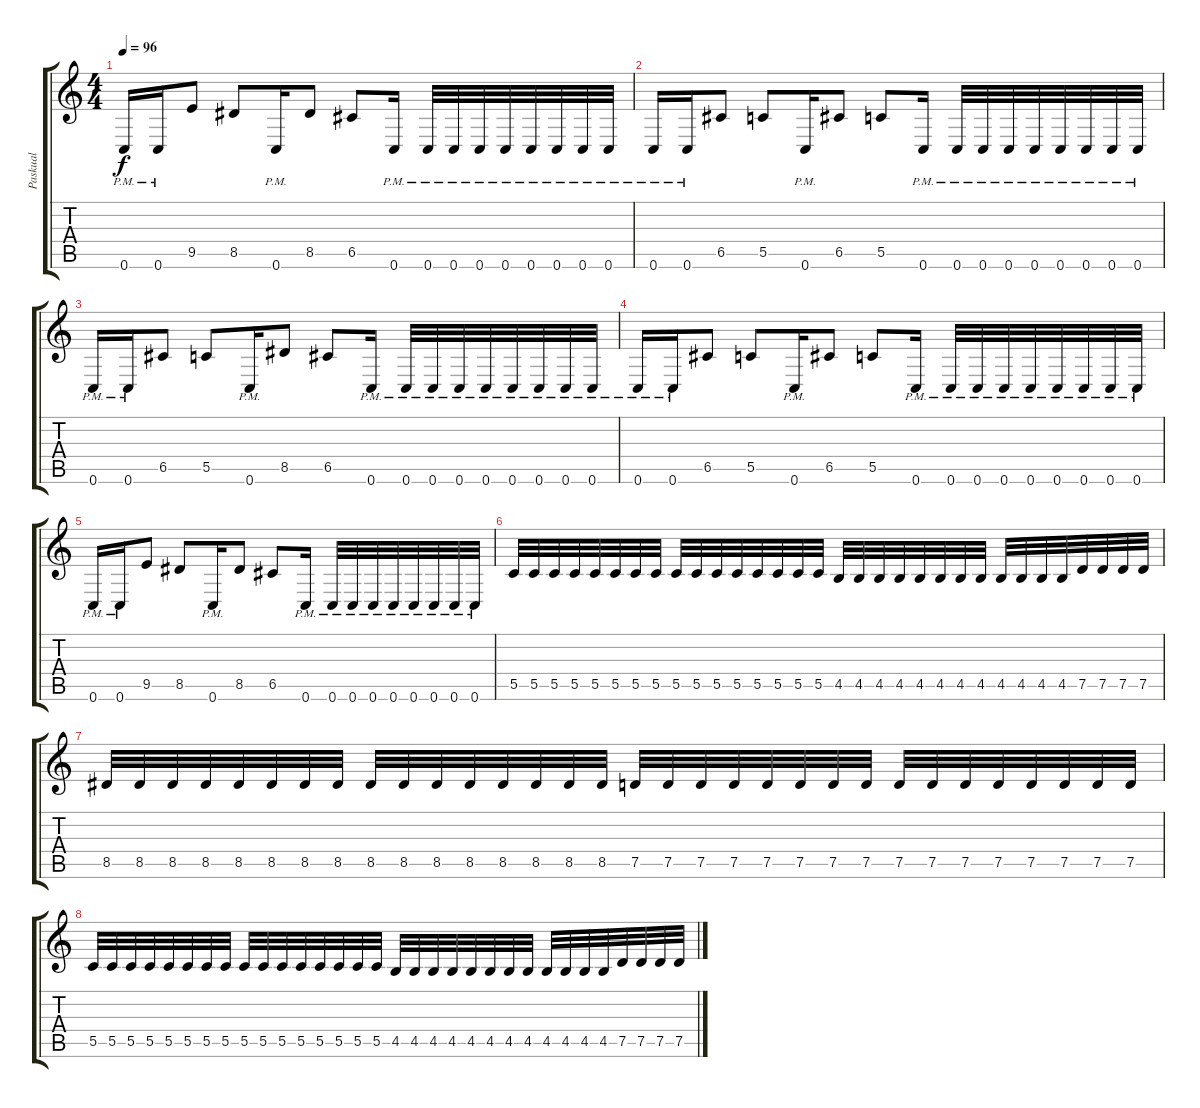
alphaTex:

\track ("Paskual" "Paskual") {instrument distortionguitar}
\staff {score tabs}
\tuning (D4 A3 F3 C3 G2 C2) {hide}
\ts (4 4)
\tempo 96
\clef g2
\ks c
0.6{pm}.16{dy f} 0.6{pm}.16 9.5.8 8.5.8 0.6{pm}.16 8.5.8 6.5.8 0.6{pm}.16 0.6{pm}.32 0.6{pm}.32 0.6{pm}.32 0.6{pm}.32 0.6{pm}.32 0.6{pm}.32 0.6{pm}.32 0.6{pm}.32 |
\section ("" "")
0.6{pm}.16 0.6{pm}.16 6.5.8 5.5.8 0.6{pm}.16 6.5.8 5.5.8 0.6{pm}.16 0.6{pm}.32 0.6{pm}.32 0.6{pm}.32 0.6{pm}.32 0.6{pm}.32 0.6{pm}.32 0.6{pm}.32 0.6{pm}.32 |
0.6{pm}.16 0.6{pm}.16 6.5.8 5.5.8 0.6{pm}.16 8.5.8 6.5.8 0.6{pm}.16 0.6{pm}.32 0.6{pm}.32 0.6{pm}.32 0.6{pm}.32 0.6{pm}.32 0.6{pm}.32 0.6{pm}.32 0.6{pm}.32 |
0.6{pm}.16 0.6{pm}.16 6.5.8 5.5.8 0.6{pm}.16 6.5.8 5.5.8 0.6{pm}.16 0.6{pm}.32 0.6{pm}.32 0.6{pm}.32 0.6{pm}.32 0.6{pm}.32 0.6{pm}.32 0.6{pm}.32 0.6{pm}.32 |
0.6{pm}.16 0.6{pm}.16 9.5.8 8.5.8 0.6{pm}.16 8.5.8 6.5.8 0.6{pm}.16 0.6{pm}.32 0.6{pm}.32 0.6{pm}.32 0.6{pm}.32 0.6{pm}.32 0.6{pm}.32 0.6{pm}.32 0.6{pm}.32 |
\section ("" "")
5.5.32 5.5.32 5.5.32 5.5.32 5.5.32 5.5.32 5.5.32 5.5.32 5.5.32 5.5.32 5.5.32 5.5.32 5.5.32 5.5.32 5.5.32 5.5.32 4.5.32 4.5.32 4.5.32 4.5.32 4.5.32 4.5.32 4.5.32 4.5.32 4.5.32 4.5.32 4.5.32 4.5.32 7.5.32 7.5.32 7.5.32 7.5.32 |
8.5.32 8.5.32 8.5.32 8.5.32 8.5.32 8.5.32 8.5.32 8.5.32 8.5.32 8.5.32 8.5.32 8.5.32 8.5.32 8.5.32 8.5.32 8.5.32 7.5.32 7.5.32 7.5.32 7.5.32 7.5.32 7.5.32 7.5.32 7.5.32 7.5.32 7.5.32 7.5.32 7.5.32 7.5.32 7.5.32 7.5.32 7.5.32 |
5.5.32 5.5.32 5.5.32 5.5.32 5.5.32 5.5.32 5.5.32 5.5.32 5.5.32 5.5.32 5.5.32 5.5.32 5.5.32 5.5.32 5.5.32 5.5.32 4.5.32 4.5.32 4.5.32 4.5.32 4.5.32 4.5.32 4.5.32 4.5.32 4.5.32 4.5.32 4.5.32 4.5.32 7.5.32 7.5.32 7.5.32 7.5.32
